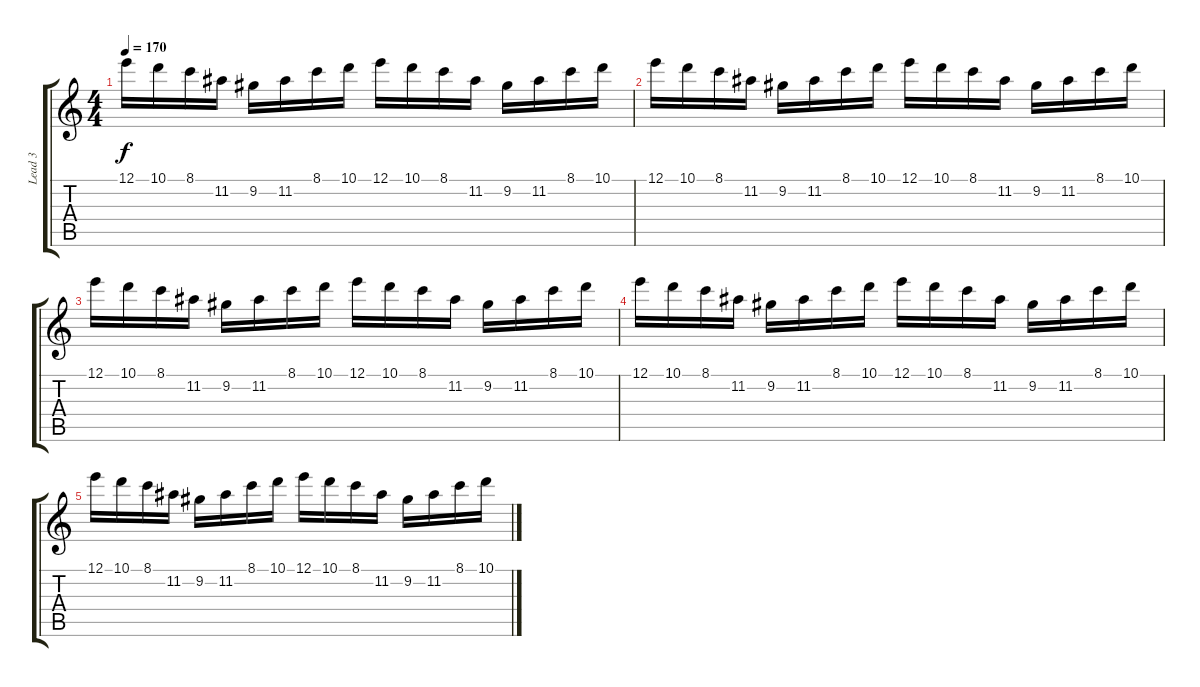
\track ("Lead 3" "Lead 3") {instrument distortionguitar}
\staff {score tabs}
\tuning (E4 B3 G3 D3 A2 E2) {hide}
\ts (4 4)
\tempo 170
\clef g2
\ks c
12.1.16{dy f} 10.1.16 8.1.16 11.2.16 9.2.16 11.2.16 8.1.16 10.1.16 12.1.16 10.1.16 8.1.16 11.2.16 9.2.16 11.2.16 8.1.16 10.1.16 |
12.1.16 10.1.16 8.1.16 11.2.16 9.2.16 11.2.16 8.1.16 10.1.16 12.1.16 10.1.16 8.1.16 11.2.16 9.2.16 11.2.16 8.1.16 10.1.16 |
12.1.16 10.1.16 8.1.16 11.2.16 9.2.16 11.2.16 8.1.16 10.1.16 12.1.16 10.1.16 8.1.16 11.2.16 9.2.16 11.2.16 8.1.16 10.1.16 |
12.1.16 10.1.16 8.1.16 11.2.16 9.2.16 11.2.16 8.1.16 10.1.16 12.1.16 10.1.16 8.1.16 11.2.16 9.2.16 11.2.16 8.1.16 10.1.16 |
12.1.16 10.1.16 8.1.16 11.2.16 9.2.16 11.2.16 8.1.16 10.1.16 12.1.16 10.1.16 8.1.16 11.2.16 9.2.16 11.2.16 8.1.16 10.1.16
